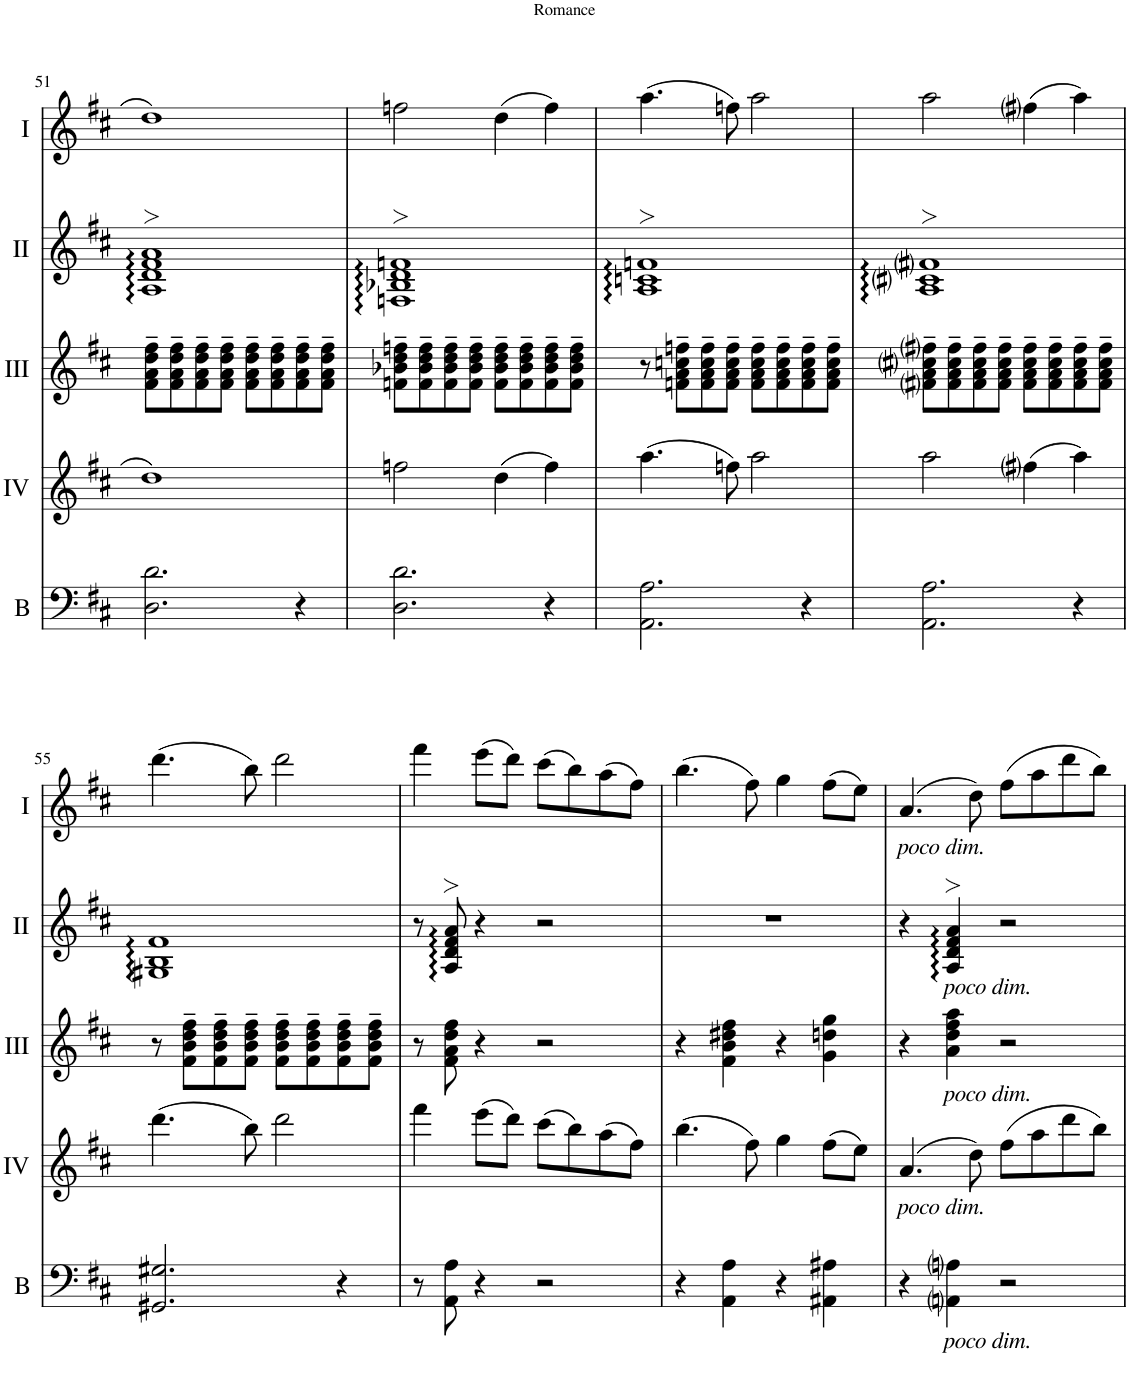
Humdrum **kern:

**kern	**kern	**kern	**kern	**kern
*part5	*part4	*part3	*part2	*part1
*staff5	*staff4	*staff3	*staff2	*staff1
*I"Bass	*I"Acc. 4	*I"Acc. 3	*I"Acc. 2	*I"Acc. 1
*I'B	*	*	*	*
!!LO:PB:g=z
*clefF4	*clefG2	*clefG2	*clefG2	*clefG2
*Trd7c12	*Trd7c12	*Trd7c12	*	*
*k[f#c#]	*k[f#c#]	*k[f#c#]	*k[f#c#]	*k[f#c#]
*M4/4	*M4/4	*M4/4	*M4/4	*M4/4
*met(c)	*met(c)	*met(c)	*met(c)	*met(c)
=51	=51	=51	=51	=51
2.D\ 2.d\	1dd	8f#\~ 8a\~ 8dd\~ 8ff#\~L	1A> 1d> 1f#> 1a>	1dd
.	.	8f#\~ 8a\~ 8dd\~ 8ff#\~	.	.
.	.	8f#\~ 8a\~ 8dd\~ 8ff#\~	.	.
.	.	8f#\~ 8a\~ 8dd\~ 8ff#\~J	.	.
.	.	8f#\~ 8a\~ 8dd\~ 8ff#\~L	.	.
.	.	8f#\~ 8a\~ 8dd\~ 8ff#\~	.	.
4r	.	8f#\~ 8a\~ 8dd\~ 8ff#\~	.	.
.	.	8f#\~ 8a\~ 8dd\~ 8ff#\~J	.	.
=52	=52	=52	=52	=52
2.D\ 2.d\	2ffn\	8fn\~ 8b-X\~ 8dd\~ 8ffn\~L	1Fn> 1B-X> 1d> 1fn>	2ffn\
.	.	8f\~ 8b-\~ 8dd\~ 8ff\~	.	.
.	.	8f\~ 8b-\~ 8dd\~ 8ff\~	.	.
.	.	8f\~ 8b-\~ 8dd\~ 8ff\~J	.	.
.	(4dd\	8f\~ 8b-\~ 8dd\~ 8ff\~L	.	(4dd\
.	.	8f\~ 8b-\~ 8dd\~ 8ff\~	.	.
4r	4ff\)	8f\~ 8b-\~ 8dd\~ 8ff\~	.	4ff\)
.	.	8f\~ 8b-\~ 8dd\~ 8ff\~J	.	.
=53	=53	=53	=53	=53
2.AA\ 2.A\	(4.aa\	8r	1A> 1cn> 1fn>	(4.aa\
.	.	8fn\~ 8a\~ 8ccn\~ 8ffn\~L	.	.
.	.	8f\~ 8a\~ 8cc\~ 8ff\~	.	.
.	8ffn\)	8f\~ 8a\~ 8cc\~ 8ff\~J	.	8ffn\)
.	2aa\	8f\~ 8a\~ 8cc\~ 8ff\~L	.	2aa\
.	.	8f\~ 8a\~ 8cc\~ 8ff\~	.	.
4r	.	8f\~ 8a\~ 8cc\~ 8ff\~	.	.
.	.	8f\~ 8a\~ 8cc\~ 8ff\~J	.	.
=54	=54	=54	=54	=54
2.AA\ 2.A\	2aa\	8f#i\~ 8a\~ 8cc#i\~ 8ff#i\~L	1A> 1c#i> 1f#i>	2aa\
.	.	8f#\~ 8a\~ 8cc#\~ 8ff#\~	.	.
.	.	8f#\~ 8a\~ 8cc#\~ 8ff#\~	.	.
.	.	8f#\~ 8a\~ 8cc#\~ 8ff#\~J	.	.
.	(4ff#i\	8f#\~ 8a\~ 8cc#\~ 8ff#\~L	.	(4ff#i\
.	.	8f#\~ 8a\~ 8cc#\~ 8ff#\~	.	.
4r	4aa\)	8f#\~ 8a\~ 8cc#\~ 8ff#\~	.	4aa\)
.	.	8f#\~ 8a\~ 8cc#\~ 8ff#\~J	.	.
!!LO:LB:g=z
=55	=55	=55	=55	=55
2.GG#X/ 2.G#X/	(4.ddd\	8r	1G#X 1B 1f#	(4.ddd\
.	.	8f#\~ 8b\~ 8dd\~ 8ff#\~L	.	.
.	.	8f#\~ 8b\~ 8dd\~ 8ff#\~	.	.
.	8bb\)	8f#\~ 8b\~ 8dd\~ 8ff#\~J	.	8bb\)
.	2ddd\	8f#\~ 8b\~ 8dd\~ 8ff#\~L	.	2ddd\
.	.	8f#\~ 8b\~ 8dd\~ 8ff#\~	.	.
4r	.	8f#\~ 8b\~ 8dd\~ 8ff#\~	.	.
.	.	8f#\~ 8b\~ 8dd\~ 8ff#\~J	.	.
=56	=56	=56	=56	=56
8r	4fff#\	8r	8r	4fff#\
8AA\ 8A\	.	8f#\ 8a\ 8dd\ 8ff#\	8A/> 8d/> 8f#/> 8a/>	.
4r	(8eee\L	4r	4r	(8eee\L
.	8ddd\J)	.	.	8ddd\J)
2r	(8ccc#\L	2r	2r	(8ccc#\L
.	8bb\)	.	.	8bb\)
.	(8aa\	.	.	(8aa\
.	8ff#\J)	.	.	8ff#\J)
=57	=57	=57	=57	=57
4r	(4.bb\	4r	1r	(4.bb\
4AA\ 4A\	.	4f#\ 4b\ 4dd#X\ 4ff#\	.	.
.	8ff#\)	.	.	8ff#\)
4r	4gg\	4r	.	4gg\
4AA#X\ 4A#X\	(8ff#\L	4g\ 4ddn\ 4gg\	.	(8ff#\L
.	8ee\J)	.	.	8ee\J)
=58	=58	=58	=58	=58
!	!	!	!	!LO:TX:b:i:t=poco dim.
!	!LO:TX:b:i:t=poco dim.	!	!	!
4r	(4.a/	4r	4r	(4.a/
!	!	!	!LO:TX:b:i:t=poco dim.	!
!	!	!LO:TX:b:i:t=poco dim.	!	!
!LO:TX:b:i:t=poco dim.	!	!	!	!
4AAni\ 4Ani\	.	4a\ 4dd\ 4ff#\ 4aa\	4A/> 4d/> 4f#/> 4a/>	.
.	8dd\)	.	.	8dd\)
2r	(8ff#\L	2r	2r	(8ff#\L
.	8aa\	.	.	8aa\
.	8ddd\	.	.	8ddd\
.	8bb\J)	.	.	8bb\J)
=	=	=	=	=
*-	*-	*-	*-	*-
